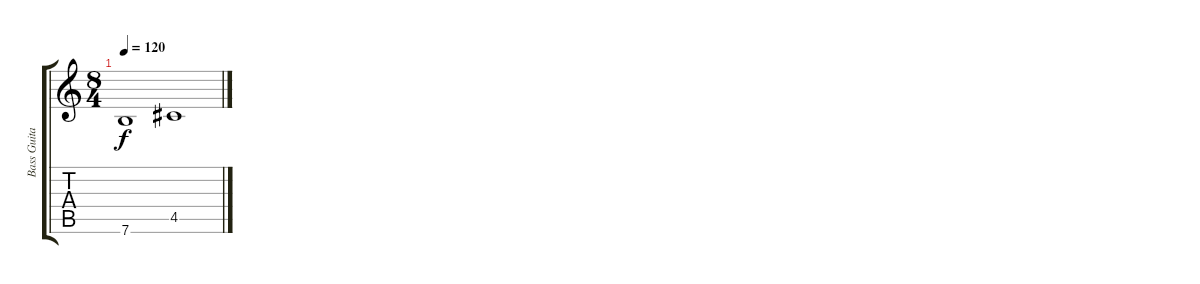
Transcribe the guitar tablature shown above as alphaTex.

\track ("Bass Guitar" "Bass Guita") {instrument electricbassfinger}
\staff {score tabs}
\tuning (E4 B3 G3 D3 A2 E2) {hide}
\ts (8 4)
\tempo 120
\clef g2
\ks c
7.6{t}.1{dy f} 4.5.1
